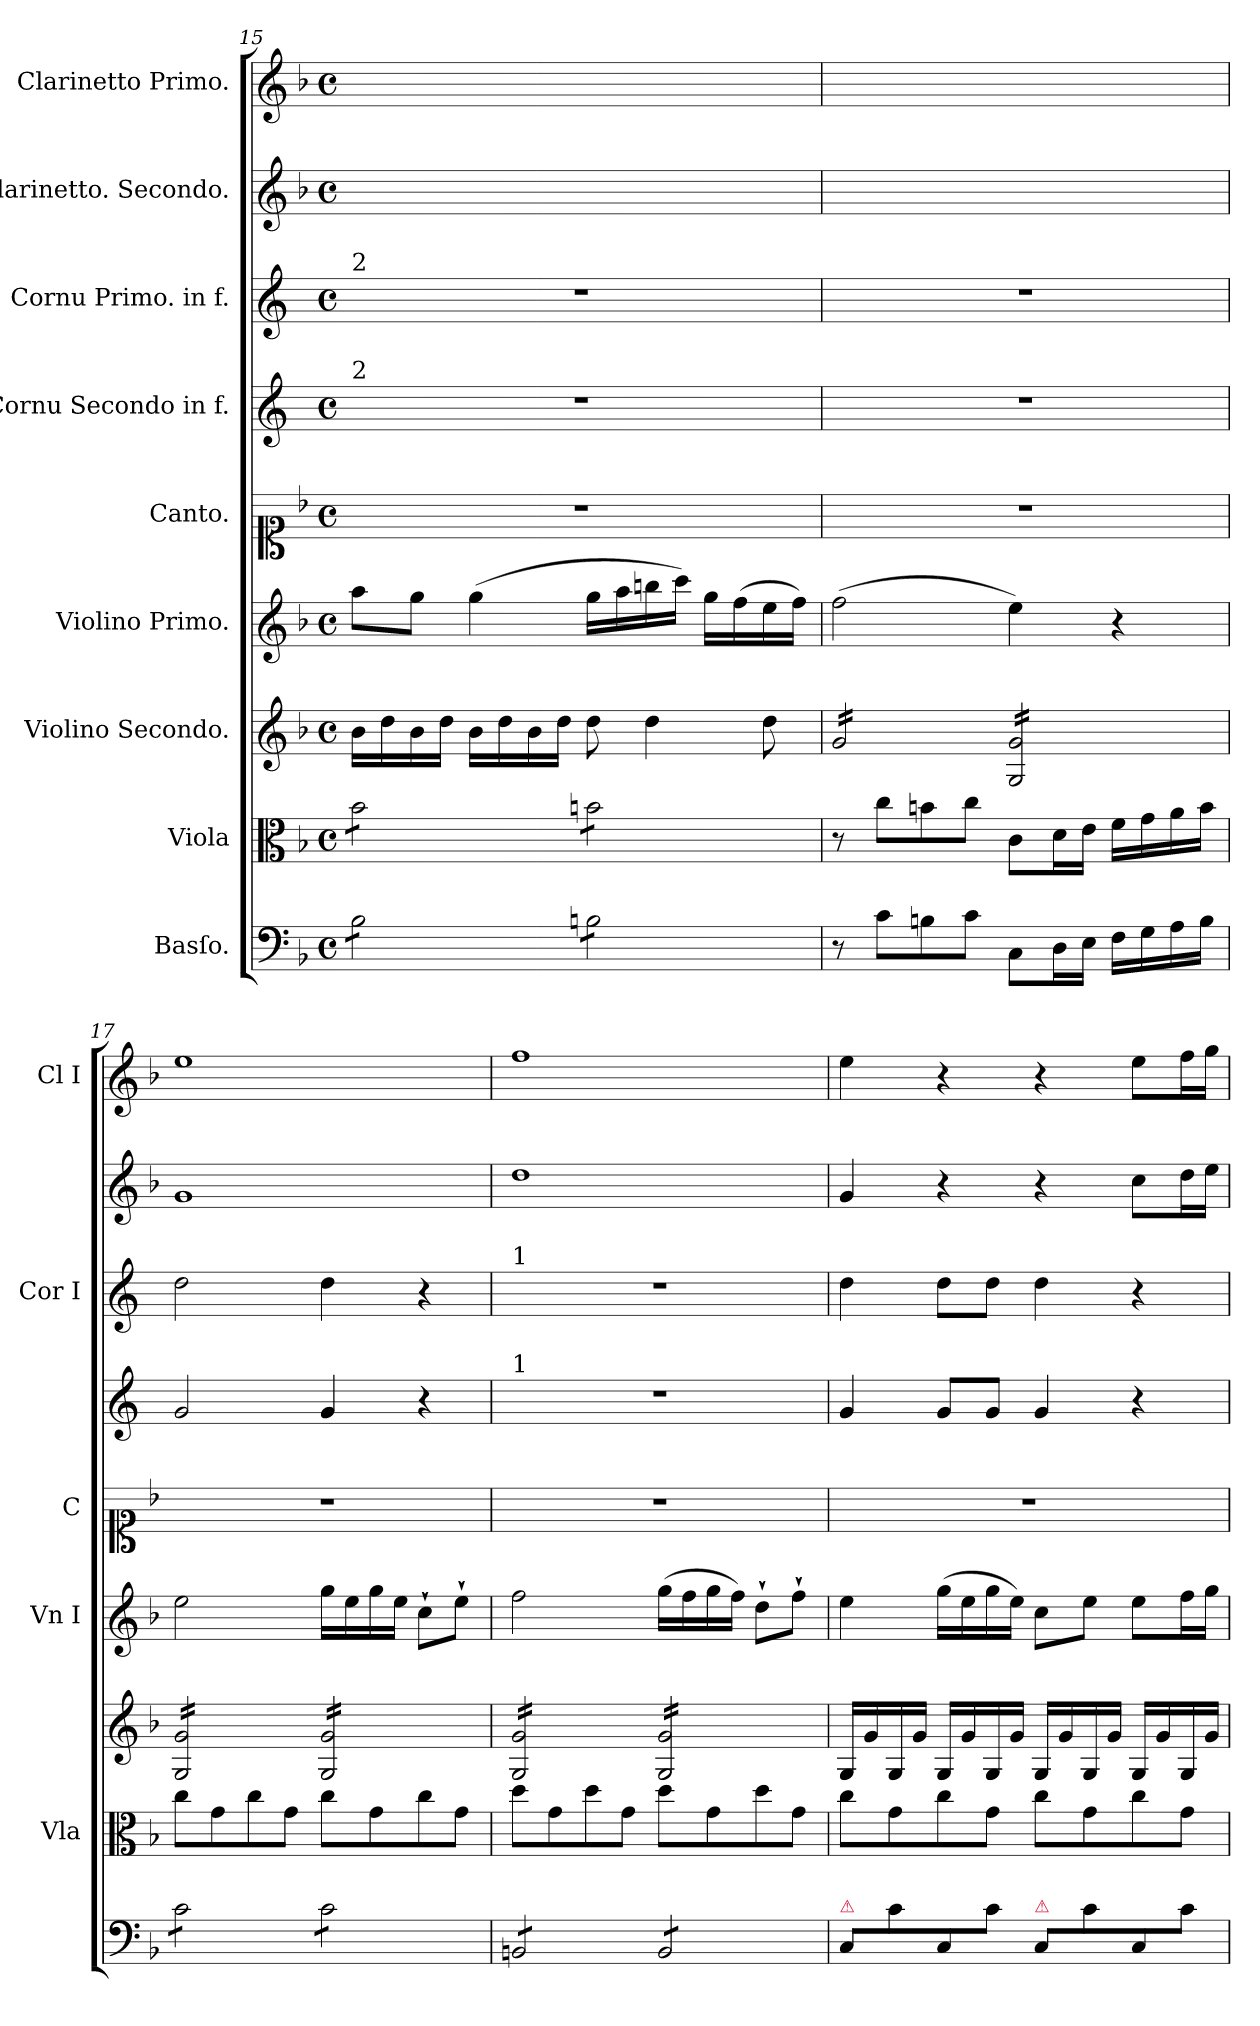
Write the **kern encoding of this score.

**kern	**kern	**kern	**kern	**kern	**kern	**kern	**kern	**kern
*part9	*part8	*part7	*part6	*part5	*part4	*part3	*part2	*part1
*staff9	*staff8	*staff7	*staff6	*staff5	*staff4	*staff3	*staff2	*staff1
*I"Basſo.	*I"Viola	*I"Violino Secondo.	*I"Violino Primo.	*I"Canto.	*I"Cornu Secondo in f.	*I"Cornu Primo. in f.	*I"Clarinetto. Secondo.	*I"Clarinetto Primo.
*	*I'Vla	*	*I'Vn I	*I'C	*	*I'Cor I	*	*I'Cl I
*clefF4	*clefC3	*clefG2	*clefG2	*clefC1	*clefG2	*clefG2	*clefG2	*clefG2
*	*	*	*	*	*ITrd4c7	*ITrd4c7	*	*
*k[b-]	*k[b-]	*k[b-]	*k[b-]	*k[b-]	*k[b-]	*k[b-]	*k[b-]	*k[b-]
*F:	*F:	*F:	*F:	*F:	*	*	*F:	*F:
*M4/4	*M4/4	*M4/4	*M4/4	*M4/4	*M4/4	*M4/4	*M4/4	*M4/4
*met(c)	*met(c)	*met(c)	*met(c)	*met(c)	*met(c)	*met(c)	*met(c)	*met(c)
=15	=15	=15	=15	=15	=15	=15	=15	=15
!	!	!	!	!	!	!LO:TX:a:t=2	!	!
!	!	!	!	!	!LO:TX:a:t=2	!	!	!
*tremolo	*	*	*	*	*	*	*	*
*	*tremolo	*	*	*	*	*	*	*
8B-\L	8b-\L	16b-\LL	8aa\L	1r	1r	1r	1ryy	1ryy
.	.	16dd\	.	.	.	.	.	.
8B-\	8b-\	16b-\	8gg\J	.	.	.	.	.
.	.	16dd\JJ	.	.	.	.	.	.
8B-\	8b-\	16b-\LL	(4gg\	.	.	.	.	.
.	.	16dd\	.	.	.	.	.	.
8B-\J	8b-\J	16b-\	.	.	.	.	.	.
.	.	16dd\JJ	.	.	.	.	.	.
8Bn\L	8bn\L	8dd\	16gg\LL	.	.	.	.	.
.	.	.	16aa\	.	.	.	.	.
8Bn\	8bn\	4dd\	16bbn\	.	.	.	.	.
.	.	.	16ccc\JJ)	.	.	.	.	.
8Bn\	8bn\	.	16gg\LL	.	.	.	.	.
.	.	.	(16ff\	.	.	.	.	.
8Bn\J	8bn\J	8dd\	16ee\	.	.	.	.	.
*	*Xtremolo	*	*	*	*	*	*	*
*Xtremolo	*	*	*	*	*	*	*	*
.	.	.	16ff\JJ)	.	.	.	.	.
=16	=16	=16	=16	=16	=16	=16	=16	=16
*	*	*tremolo	*	*	*	*	*	*
8r	8r	16g/LL	(2ff\	1r	1r	1r	1ryy	1ryy
.	.	16g/	.	.	.	.	.	.
8c\L	8cc\L	16g/	.	.	.	.	.	.
.	.	16g/	.	.	.	.	.	.
8Bn\	8bn\	16g/	.	.	.	.	.	.
.	.	16g/	.	.	.	.	.	.
8c\J	8cc\J	16g/	.	.	.	.	.	.
.	.	16g/JJ	.	.	.	.	.	.
8C\L	8c\L	16G/ 16g/LL	4ee\)	.	.	.	.	.
.	.	16G/ 16g/	.	.	.	.	.	.
16D\L	16d\L	16G/ 16g/	.	.	.	.	.	.
16E\JJ	16e\JJ	16G/ 16g/	.	.	.	.	.	.
16F\LL	16f\LL	16G/ 16g/	4r	.	.	.	.	.
16G\	16g\	16G/ 16g/	.	.	.	.	.	.
16A\	16a\	16G/ 16g/	.	.	.	.	.	.
16B\JJ	16b\JJ	16G/ 16g/JJ	.	.	.	.	.	.
=17	=17	=17	=17	=17	=17	=17	=17	=17
*tremolo	*	*	*	*	*	*	*	*
8c\L	8cc\L	16G/ 16g/LL	2ee\	1r	2c/	2g\	1g	1ee
.	.	16G/ 16g/	.	.	.	.	.	.
8c\	8g\	16G/ 16g/	.	.	.	.	.	.
.	.	16G/ 16g/	.	.	.	.	.	.
8c\	8cc\	16G/ 16g/	.	.	.	.	.	.
.	.	16G/ 16g/	.	.	.	.	.	.
8c\J	8g\J	16G/ 16g/	.	.	.	.	.	.
.	.	16G/ 16g/JJ	.	.	.	.	.	.
8c\L	8cc\L	16G/ 16g/LL	16gg\LL	.	4c/	4g\	.	.
.	.	16G/ 16g/	16ee\	.	.	.	.	.
8c\	8g\	16G/ 16g/	16gg\	.	.	.	.	.
.	.	16G/ 16g/	16ee\JJ	.	.	.	.	.
8c\	8cc\	16G/ 16g/	8cc`\L	.	4r	4r	.	.
.	.	16G/ 16g/	.	.	.	.	.	.
8c\J	8g\J	16G/ 16g/	8ee`\J	.	.	.	.	.
.	.	16G/ 16g/JJ	.	.	.	.	.	.
=18	=18	=18	=18	=18	=18	=18	=18	=18
!	!	!	!	!	!	!LO:TX:a:t=1	!	!
!	!	!	!	!	!LO:TX:a:t=1	!	!	!
8BBn/L	8dd\L	16G/ 16g/LL	2ff\	1r	1r	1r	1dd	1ff
.	.	16G/ 16g/	.	.	.	.	.	.
8BBn/	8g\	16G/ 16g/	.	.	.	.	.	.
.	.	16G/ 16g/	.	.	.	.	.	.
8BBn/	8dd\	16G/ 16g/	.	.	.	.	.	.
.	.	16G/ 16g/	.	.	.	.	.	.
8BBn/J	8g\J	16G/ 16g/	.	.	.	.	.	.
.	.	16G/ 16g/JJ	.	.	.	.	.	.
8BB/L	8dd\L	16G/ 16g/LL	(16gg\LL	.	.	.	.	.
.	.	16G/ 16g/	16ff\	.	.	.	.	.
8BB/	8g\	16G/ 16g/	16gg\	.	.	.	.	.
.	.	16G/ 16g/	16ff\JJ)	.	.	.	.	.
8BB/	8dd\	16G/ 16g/	8dd`\L	.	.	.	.	.
.	.	16G/ 16g/	.	.	.	.	.	.
8BB/J	8g\J	16G/ 16g/	8ff`\J	.	.	.	.	.
*Xtremolo	*	*	*	*	*	*	*	*
.	.	16G/ 16g/JJ	.	.	.	.	.	.
*	*	*Xtremolo	*	*	*	*	*	*
=19	=19	=19	=19	=19	=19	=19	=19	=19
!LO:TX:a:color=crimson:t=⚠	!	!	!	!	!	!	!	!
8C/L	8cc\L	16G/LL	4ee\	1r	4c/	4g\	4g/	4ee\
.	.	16g/	.	.	.	.	.	.
8c\	8g\	16G/	.	.	.	.	.	.
.	.	16g/JJ	.	.	.	.	.	.
8C/	8cc\	16G/LL	(16gg\LL	.	8c/L	8g\L	4r	4r
.	.	16g/	16ee\	.	.	.	.	.
8c\J	8g\J	16G/	16gg\	.	8c/J	8g\J	.	.
.	.	16g/JJ	16ee\JJ)	.	.	.	.	.
!LO:TX:a:color=crimson:t=⚠	!	!	!	!	!	!	!	!
8C/L	8cc\L	16G/LL	8cc\L	.	4c/	4g\	4r	4r
.	.	16g/	.	.	.	.	.	.
8c\	8g\	16G/	8ee\J	.	.	.	.	.
.	.	16g/JJ	.	.	.	.	.	.
8C/	8cc\	16G/LL	8ee\L	.	4r	4r	8cc\L	8ee\L
.	.	16g/	.	.	.	.	.	.
8c\J	8g\J	16G/	16ff\L	.	.	.	16dd\L	16ff\L
.	.	16g/JJ	16gg\JJ	.	.	.	16ee\JJ	16gg\JJ
=	=	=	=	=	=	=	=	=
*-	*-	*-	*-	*-	*-	*-	*-	*-
